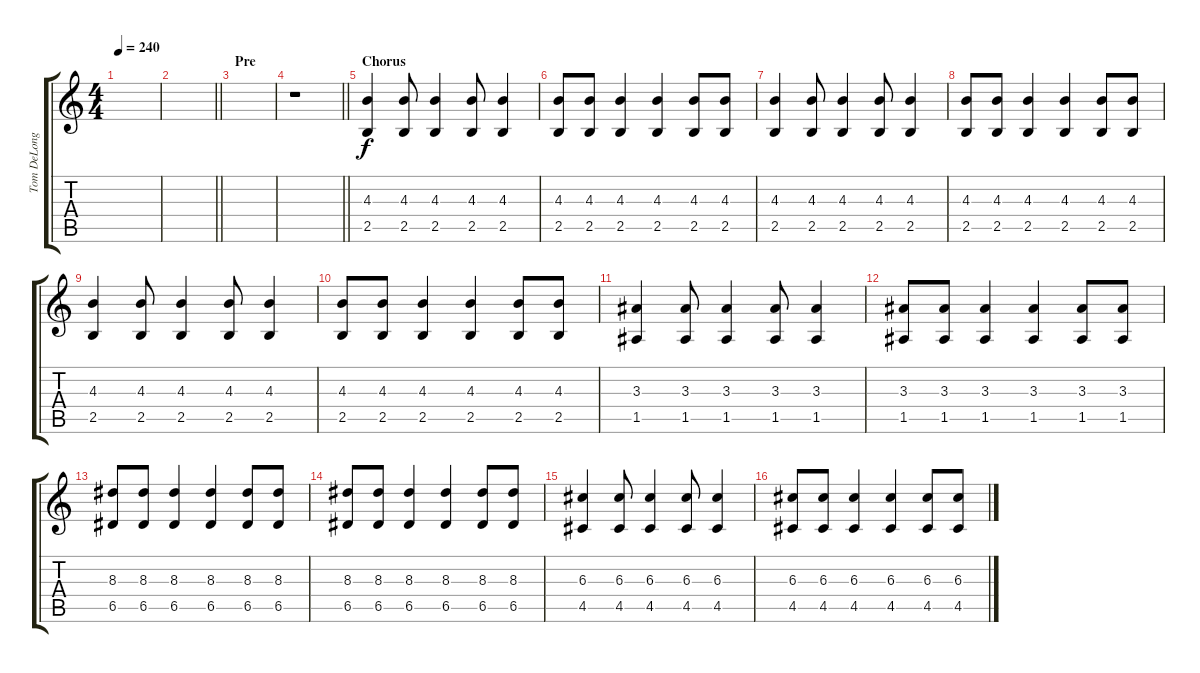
\track ("Tom DeLonge - Guitar 2" "Tom DeLong") {instrument distortionguitar}
\staff {score tabs}
\tuning (E4 B3 G3 D3 A2 E2) {hide}
\ts (4 4)
\tempo 240
\clef g2
\ks c
|
\barLineRight lightlight
|
\section ("" "Pre")
|
\barLineRight lightlight
r.1 |
\section ("" "Chorus")
(4.3 2.5).4{volume 10} (4.3 2.5).8 (4.3 2.5).4 (4.3 2.5).8 (4.3 2.5).4 |
(4.3 2.5).8 (4.3 2.5).8 (4.3 2.5).4 (4.3 2.5).4 (4.3 2.5).8 (4.3 2.5).8 |
(4.3 2.5).4 (4.3 2.5).8 (4.3 2.5).4 (4.3 2.5).8 (4.3 2.5).4 |
(4.3 2.5).8 (4.3 2.5).8 (4.3 2.5).4 (4.3 2.5).4 (4.3 2.5).8 (4.3 2.5).8 |
(4.3 2.5).4 (4.3 2.5).8 (4.3 2.5).4 (4.3 2.5).8 (4.3 2.5).4 |
(4.3 2.5).8 (4.3 2.5).8 (4.3 2.5).4 (4.3 2.5).4 (4.3 2.5).8 (4.3 2.5).8 |
(3.3 1.5).4 (3.3 1.5).8 (3.3 1.5).4 (3.3 1.5).8 (3.3 1.5).4 |
(3.3 1.5).8 (3.3 1.5).8 (3.3 1.5).4 (3.3 1.5).4 (3.3 1.5).8 (3.3 1.5).8 |
(8.3 6.5).8 (8.3 6.5).8 (8.3 6.5).4 (8.3 6.5).4 (8.3 6.5).8 (8.3 6.5).8 |
(8.3 6.5).8 (8.3 6.5).8 (8.3 6.5).4 (8.3 6.5).4 (8.3 6.5).8 (8.3 6.5).8 |
(6.3 4.5).4 (6.3 4.5).8 (6.3 4.5).4 (6.3 4.5).8 (6.3 4.5).4 |
(6.3 4.5).8 (6.3 4.5).8 (6.3 4.5).4 (6.3 4.5).4 (6.3 4.5).8 (6.3 4.5).8
